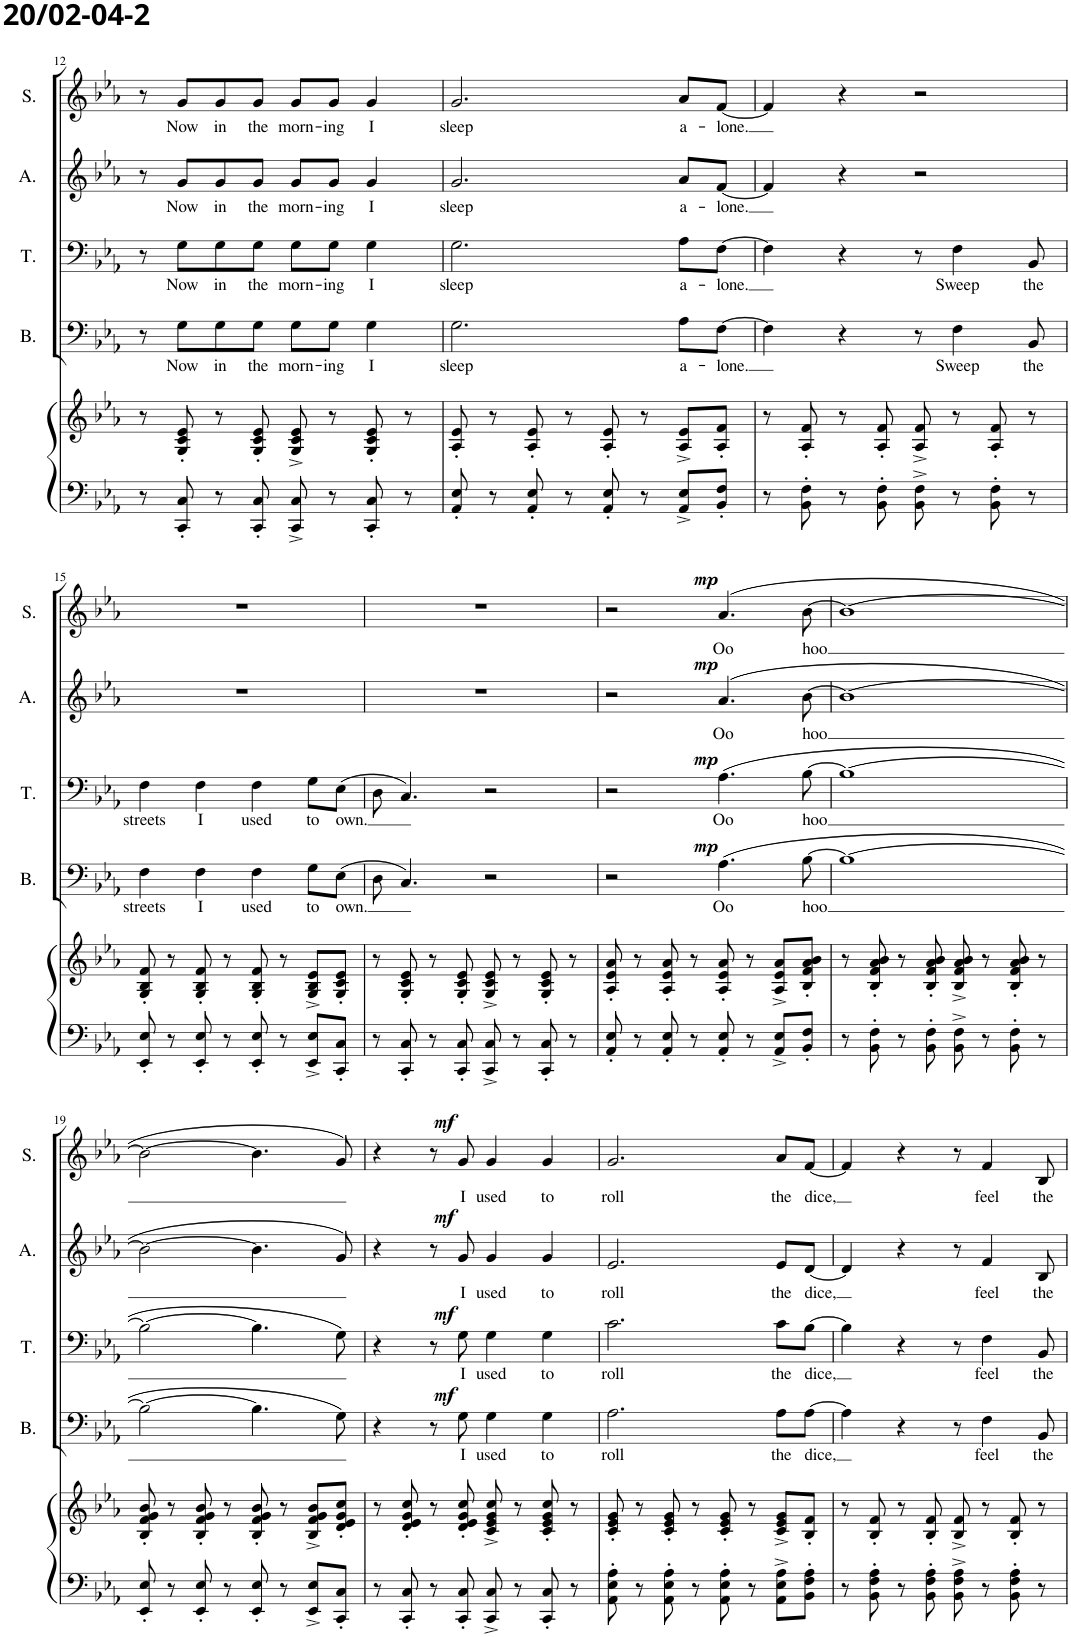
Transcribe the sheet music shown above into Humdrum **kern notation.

**kern	**kern	**kern	**text	**dynam	**kern	**text	**dynam	**kern	**text	**dynam	**kern	**text	**dynam
*part5	*part5	*part4	*part4	*part4	*part3	*part3	*part3	*part2	*part2	*part2	*part1	*part1	*part1
*staff6	*staff5	*staff4	*staff4	*staff4	*staff3	*staff3	*staff3	*staff2	*staff2	*staff2	*staff1	*staff1	*staff1
*I"Piano	*	*I"Bas	*	*	*I"Tenor	*	*	*I"Alt	*	*	*I"Sopraan	*	*
*I'Pno	*	*I'B.	*	*	*I'T.	*	*	*I'A.	*	*	*I'S.	*	*
!!LO:PB:g=z
*clefF4	*clefG2	*clefF4	*	*	*clefF4	*	*	*clefG2	*	*	*clefG2	*	*
*k[b-e-a-]	*k[b-e-a-]	*k[b-e-a-]	*	*	*k[b-e-a-]	*	*	*k[b-e-a-]	*	*	*k[b-e-a-]	*	*
*M4/4	*M4/4	*M4/4	*	*	*M4/4	*	*	*M4/4	*	*	*M4/4	*	*
=12	=12	=12	=12	=12	=12	=12	=12	=12	=12	=12	=12	=12	=12
8r	8r	8r	.	.	8r	.	.	8r	.	.	8r	.	.
!	!	!	!LO:LY:b	!	!	!LO:LY:b	!	!	!LO:LY:b	!	!	!LO:LY:b	!
8CC/' 8C/'	8G/' 8c/' 8e-/'	8G\L	Now	.	8G\L	Now	.	8g/L	Now	.	8g/L	Now	.
!	!	!	!LO:LY:b	!	!	!LO:LY:b	!	!	!LO:LY:b	!	!	!LO:LY:b	!
8r	8r	8G\	in	.	8G\	in	.	8g/	in	.	8g/	in	.
!	!	!	!LO:LY:b	!	!	!LO:LY:b	!	!	!LO:LY:b	!	!	!LO:LY:b	!
8CC/' 8C/'	8G/' 8c/' 8e-/'	8G\J	the	.	8G\J	the	.	8g/J	the	.	8g/J	the	.
!	!	!	!LO:LY:b	!	!	!LO:LY:b	!	!	!LO:LY:b	!	!	!LO:LY:b	!
8CC/^ 8C/^	8G/^ 8c/^ 8e-/^	8G\L	morn-	.	8G\L	morn-	.	8g/L	morn-	.	8g/L	morn-	.
!	!	!	!LO:LY:b	!	!	!LO:LY:b	!	!	!LO:LY:b	!	!	!LO:LY:b	!
8r	8r	8G\J	-ing	.	8G\J	-ing	.	8g/J	-ing	.	8g/J	-ing	.
!	!	!	!LO:LY:b	!	!	!LO:LY:b	!	!	!LO:LY:b	!	!	!LO:LY:b	!
8CC/' 8C/'	8G/' 8c/' 8e-/'	4G\	I	.	4G\	I	.	4g/	I	.	4g/	I	.
8r	8r	.	.	.	.	.	.	.	.	.	.	.	.
=13	=13	=13	=13	=13	=13	=13	=13	=13	=13	=13	=13	=13	=13
!	!	!	!LO:LY:b	!	!	!LO:LY:b	!	!	!LO:LY:b	!	!	!LO:LY:b	!
8AA-/' 8E-/'	8A-/' 8e-/'	2.G\	sleep	.	2.G\	sleep	.	2.g/	sleep	.	2.g/	sleep	.
8r	8r	.	.	.	.	.	.	.	.	.	.	.	.
8AA-/' 8E-/'	8A-/' 8e-/'	.	.	.	.	.	.	.	.	.	.	.	.
8r	8r	.	.	.	.	.	.	.	.	.	.	.	.
8AA-/' 8E-/'	8A-/' 8e-/'	.	.	.	.	.	.	.	.	.	.	.	.
8r	8r	.	.	.	.	.	.	.	.	.	.	.	.
!	!	!	!LO:LY:b	!	!	!LO:LY:b	!	!	!LO:LY:b	!	!	!LO:LY:b	!
8AA-/^ 8E-/^L	8A-/^ 8e-/^L	8A-\L	a-	.	8A-\L	a-	.	8a-/L	a-	.	8a-/L	a-	.
!	!	!	!LO:LY:b	!	!	!LO:LY:b	!	!	!LO:LY:b	!	!	!LO:LY:b	!
8BB-/' 8F/'J	8A-/' 8f/'J	[8F\J	-lone.	.	[8F\J	-lone.	.	[8f/J	-lone.	.	[8f/J	-lone.	.
=14	=14	=14	=14	=14	=14	=14	=14	=14	=14	=14	=14	=14	=14
8r	8r	4F\]	.	.	4F\]	.	.	4f/]	.	.	4f/]	.	.
8BB-\' 8F\'	8A-/' 8f/'	.	.	.	.	.	.	.	.	.	.	.	.
8r	8r	4r	.	.	4r	.	.	4r	.	.	4r	.	.
8BB-\' 8F\'	8A-/' 8f/'	.	.	.	.	.	.	.	.	.	.	.	.
8BB-\^ 8F\^	8A-/^ 8f/^	8r	.	.	8r	.	.	2r	.	.	2r	.	.
!	!	!	!LO:LY:b	!	!	!LO:LY:b	!	!	!	!	!	!	!
8r	8r	4F\	Sweep	.	4F\	Sweep	.	.	.	.	.	.	.
8BB-\' 8F\'	8A-/' 8f/'	.	.	.	.	.	.	.	.	.	.	.	.
!	!	!	!LO:LY:b	!	!	!LO:LY:b	!	!	!	!	!	!	!
8r	8r	8BB-/	the	.	8BB-/	the	.	.	.	.	.	.	.
!!LO:LB:g=z
=15	=15	=15	=15	=15	=15	=15	=15	=15	=15	=15	=15	=15	=15
!	!	!	!LO:LY:b	!	!	!LO:LY:b	!	!	!	!	!	!	!
8EE-/' 8E-/'	8G/' 8B-/' 8f/'	4F\	streets	.	4F\	streets	.	1r	.	.	1r	.	.
8r	8r	.	.	.	.	.	.	.	.	.	.	.	.
!	!	!	!LO:LY:b	!	!	!LO:LY:b	!	!	!	!	!	!	!
8EE-/' 8E-/'	8G/' 8B-/' 8f/'	4F\	I	.	4F\	I	.	.	.	.	.	.	.
8r	8r	.	.	.	.	.	.	.	.	.	.	.	.
!	!	!	!LO:LY:b	!	!	!LO:LY:b	!	!	!	!	!	!	!
8EE-/' 8E-/'	8G/' 8B-/' 8f/'	4F\	used	.	4F\	used	.	.	.	.	.	.	.
8r	8r	.	.	.	.	.	.	.	.	.	.	.	.
!	!	!	!LO:LY:b	!	!	!LO:LY:b	!	!	!	!	!	!	!
8EE-/^ 8E-/^L	8G/^ 8B-/^ 8e-/^L	8G\L	to	.	8G\L	to	.	.	.	.	.	.	.
!	!	!	!LO:LY:b	!	!	!LO:LY:b	!	!	!	!	!	!	!
8CC/' 8C/'J	8G/' 8c/' 8e-/'J	(8E-\J	own.	.	(8E-\J	own.	.	.	.	.	.	.	.
=16	=16	=16	=16	=16	=16	=16	=16	=16	=16	=16	=16	=16	=16
8r	8r	8D\	.	.	8D\	.	.	1r	.	.	1r	.	.
8CC/' 8C/'	8G/' 8c/' 8e-/'	4.C/)	.	.	4.C/)	.	.	.	.	.	.	.	.
8r	8r	.	.	.	.	.	.	.	.	.	.	.	.
8CC/' 8C/'	8G/' 8c/' 8e-/'	.	.	.	.	.	.	.	.	.	.	.	.
8CC/^ 8C/^	8G/^ 8c/^ 8e-/^	2r	.	.	2r	.	.	.	.	.	.	.	.
8r	8r	.	.	.	.	.	.	.	.	.	.	.	.
8CC/' 8C/'	8G/' 8c/' 8e-/'	.	.	.	.	.	.	.	.	.	.	.	.
8r	8r	.	.	.	.	.	.	.	.	.	.	.	.
=17	=17	=17	=17	=17	=17	=17	=17	=17	=17	=17	=17	=17	=17
8AA-/' 8E-/'	8A-/' 8e-/' 8a-/'	2r	.	.	2r	.	.	2r	.	.	2r	.	.
8r	8r	.	.	.	.	.	.	.	.	.	.	.	.
8AA-/' 8E-/'	8A-/' 8e-/' 8a-/'	.	.	.	.	.	.	.	.	.	.	.	.
8r	8r	.	.	.	.	.	.	.	.	.	.	.	.
!	!	!	!LO:LY:b	!LO:DY:a	!	!LO:LY:b	!LO:DY:a	!	!LO:LY:b	!LO:DY:a	!	!LO:LY:b	!LO:DY:a
8AA-/' 8E-/'	8A-/' 8e-/' 8a-/'	(4.A-\	Oo	mp	(4.A-\	Oo	mp	(4.a-/	Oo	mp	(4.a-/	Oo	mp
8r	8r	.	.	.	.	.	.	.	.	.	.	.	.
8AA-/^ 8E-/^L	8A-/^ 8e-/^ 8a-/^L	.	.	.	.	.	.	.	.	.	.	.	.
!	!	!	!LO:LY:b	!	!	!LO:LY:b	!	!	!LO:LY:b	!	!	!LO:LY:b	!
8BB-/' 8F/'J	8B-/' 8f/' 8a-/' 8b-/'J	[8B-\	hoo	.	[8B-\	hoo	.	[8b-\	hoo	.	[8b-\	hoo	.
=18	=18	=18	=18	=18	=18	=18	=18	=18	=18	=18	=18	=18	=18
8r	8r	1B-_	.	.	1B-_	.	.	1b-_	.	.	1b-_	.	.
8BB-\' 8F\'	8B-/' 8f/' 8a-/' 8b-/'	.	.	.	.	.	.	.	.	.	.	.	.
8r	8r	.	.	.	.	.	.	.	.	.	.	.	.
8BB-\' 8F\'	8B-/' 8f/' 8a-/' 8b-/'	.	.	.	.	.	.	.	.	.	.	.	.
8BB-\^ 8F\^	8B-/^ 8f/^ 8a-/^ 8b-/^	.	.	.	.	.	.	.	.	.	.	.	.
8r	8r	.	.	.	.	.	.	.	.	.	.	.	.
8BB-\' 8F\'	8B-/' 8f/' 8a-/' 8b-/'	.	.	.	.	.	.	.	.	.	.	.	.
8r	8r	.	.	.	.	.	.	.	.	.	.	.	.
!!LO:LB:g=z
=19	=19	=19	=19	=19	=19	=19	=19	=19	=19	=19	=19	=19	=19
8EE-/' 8E-/'	8B-/' 8f/' 8g/' 8b-/'	2B-\_	.	.	2B-\_	.	.	2b-\_	.	.	2b-\_	.	.
8r	8r	.	.	.	.	.	.	.	.	.	.	.	.
8EE-/' 8E-/'	8B-/' 8f/' 8g/' 8b-/'	.	.	.	.	.	.	.	.	.	.	.	.
8r	8r	.	.	.	.	.	.	.	.	.	.	.	.
8EE-/' 8E-/'	8B-/' 8f/' 8g/' 8b-/'	4.B-\]	.	.	4.B-\]	.	.	4.b-\]	.	.	4.b-\]	.	.
8r	8r	.	.	.	.	.	.	.	.	.	.	.	.
8EE-/^ 8E-/^L	8B-/^ 8f/^ 8g/^ 8b-/^L	.	.	.	.	.	.	.	.	.	.	.	.
8CC/' 8C/'J	8d/' 8e-/' 8g/' 8cc/'J	8G\)	.	.	8G\)	.	.	8g/)	.	.	8g/)	.	.
=20	=20	=20	=20	=20	=20	=20	=20	=20	=20	=20	=20	=20	=20
8r	8r	4r	.	.	4r	.	.	4r	.	.	4r	.	.
8CC/' 8C/'	8d/' 8e-/' 8g/' 8cc/'	.	.	.	.	.	.	.	.	.	.	.	.
8r	8r	8r	.	.	8r	.	.	8r	.	.	8r	.	.
!	!	!	!LO:LY:b	!LO:DY:a	!	!LO:LY:b	!LO:DY:a	!	!LO:LY:b	!LO:DY:a	!	!LO:LY:b	!LO:DY:a
8CC/' 8C/'	8d/' 8e-/' 8g/' 8cc/'	8G\	I	mf	8G\	I	mf	8g/	I	mf	8g/	I	mf
!	!	!	!LO:LY:b	!	!	!LO:LY:b	!	!	!LO:LY:b	!	!	!LO:LY:b	!
8CC/^ 8C/^	8c/^ 8e-/^ 8g/^ 8cc/^	4G\	used	.	4G\	used	.	4g/	used	.	4g/	used	.
8r	8r	.	.	.	.	.	.	.	.	.	.	.	.
!	!	!	!LO:LY:b	!	!	!LO:LY:b	!	!	!LO:LY:b	!	!	!LO:LY:b	!
8CC/' 8C/'	8c/' 8e-/' 8g/' 8cc/'	4G\	to	.	4G\	to	.	4g/	to	.	4g/	to	.
8r	8r	.	.	.	.	.	.	.	.	.	.	.	.
=21	=21	=21	=21	=21	=21	=21	=21	=21	=21	=21	=21	=21	=21
!	!	!	!LO:LY:b	!	!	!LO:LY:b	!	!	!LO:LY:b	!	!	!LO:LY:b	!
8AA-\' 8E-\' 8A-\'	8c/' 8e-/' 8g/'	2.A-\	roll	.	2.c\	roll	.	2.e-/	roll	.	2.g/	roll	.
8r	8r	.	.	.	.	.	.	.	.	.	.	.	.
8AA-\' 8E-\' 8A-\'	8c/' 8e-/' 8g/'	.	.	.	.	.	.	.	.	.	.	.	.
8r	8r	.	.	.	.	.	.	.	.	.	.	.	.
8AA-\' 8E-\' 8A-\'	8c/' 8e-/' 8g/'	.	.	.	.	.	.	.	.	.	.	.	.
8r	8r	.	.	.	.	.	.	.	.	.	.	.	.
!	!	!	!LO:LY:b	!	!	!LO:LY:b	!	!	!LO:LY:b	!	!	!LO:LY:b	!
8AA-\^ 8E-\^ 8A-\^L	8c/^ 8e-/^ 8g/^L	8A-\L	the	.	8c\L	the	.	8e-/L	the	.	8a-/L	the	.
!	!	!	!LO:LY:b	!	!	!LO:LY:b	!	!	!LO:LY:b	!	!	!LO:LY:b	!
8BB-\' 8F\' 8A-\'J	8B-/' 8f/'J	[8A-\J	dice,	.	[8B-\J	dice,	.	[8d/J	dice,	.	[8f/J	dice,	.
=22	=22	=22	=22	=22	=22	=22	=22	=22	=22	=22	=22	=22	=22
8r	8r	4A-\]	.	.	4B-\]	.	.	4d/]	.	.	4f/]	.	.
8BB-\' 8F\' 8A-\'	8B-/' 8f/'	.	.	.	.	.	.	.	.	.	.	.	.
8r	8r	4r	.	.	4r	.	.	4r	.	.	4r	.	.
8BB-\' 8F\' 8A-\'	8B-/' 8f/'	.	.	.	.	.	.	.	.	.	.	.	.
8BB-\^ 8F\^ 8A-\^	8B-/^ 8f/^	8r	.	.	8r	.	.	8r	.	.	8r	.	.
!	!	!	!LO:LY:b	!	!	!LO:LY:b	!	!	!LO:LY:b	!	!	!LO:LY:b	!
8r	8r	4F\	feel	.	4F\	feel	.	4f/	feel	.	4f/	feel	.
8BB-\' 8F\' 8A-\'	8B-/' 8f/'	.	.	.	.	.	.	.	.	.	.	.	.
!	!	!	!LO:LY:b	!	!	!LO:LY:b	!	!	!LO:LY:b	!	!	!LO:LY:b	!
8r	8r	8BB-/	the	.	8BB-/	the	.	8B-/	the	.	8B-/	the	.
=	=	=	=	=	=	=	=	=	=	=	=	=	=
*-	*-	*-	*-	*-	*-	*-	*-	*-	*-	*-	*-	*-	*-
